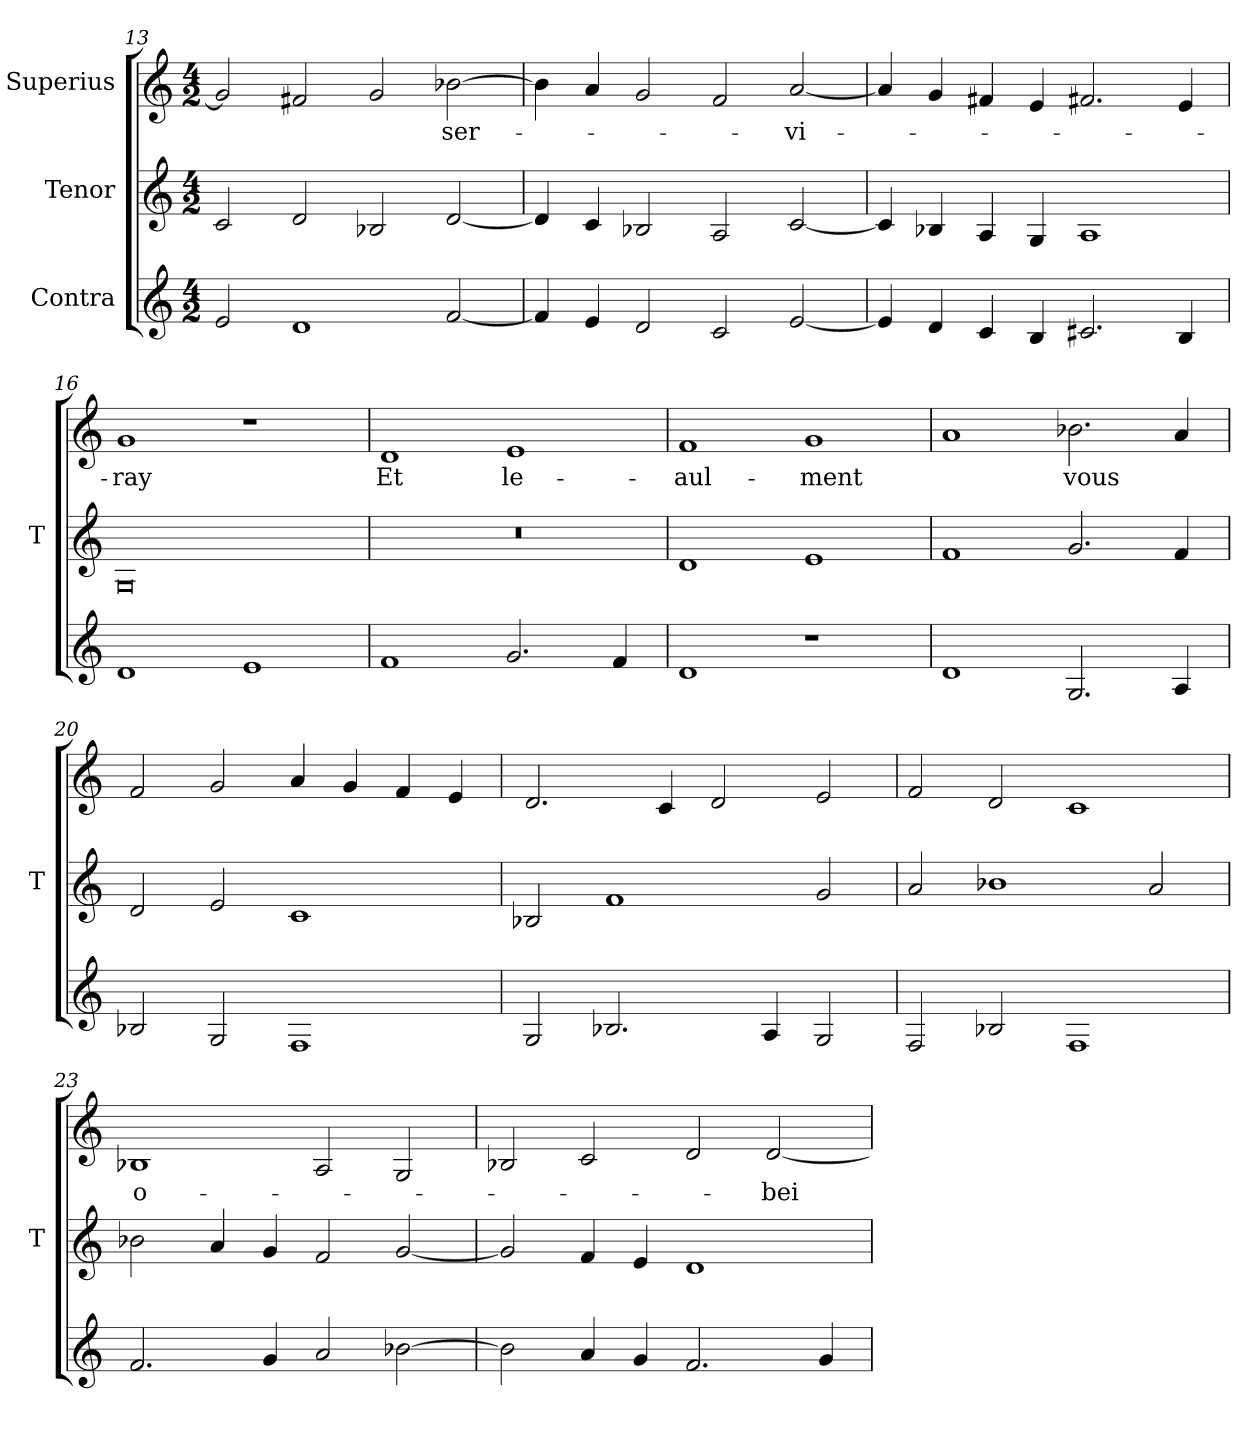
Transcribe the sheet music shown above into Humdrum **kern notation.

**kern	**kern	**kern	**text
*part3	*part2	*part1	*part1
*staff3	*staff2	*staff1	*staff1
*I"Contra	*I"Tenor	*I"Superius	*
*	*I'T	*	*
*clefG2	*clefG2	*clefG2	*
*M4/2	*M4/2	*M4/2	*
=13	=13	=13	=13
2e	2c	2g]	.
1d	2d	2f#X	.
.	2B-X	2g	.
[2f	[2d	[2b-X	ser-
=14	=14	=14	=14
4f]	4d]	4b-]	.
4e	4c	4a	.
2d	2B-X	2g	.
2c	2A	2f	.
[2e	[2c	[2a	-vi-
=15	=15	=15	=15
4e]	4c]	4a]	.
4d	4B-X	4g	.
4c	4A	4f#X	.
4B	4G	4e	.
2.c#X	1A	2.f#X	.
4B	.	4e	.
=16	=16	=16	=16
1d	0G	1g	-ray
1e	.	1r	.
=17	=17	=17	=17
1f	0r	1d	-Et
2.g	.	1e	le-
4f	.	.	.
=18	=18	=18	=18
1d	1d	1f	-aul-
1r	1e	1g	-ment
=19	=19	=19	=19
1d	1f	1a	.
2.G	2.g	2.b-X	-vous
4A	4f	4a	.
=20	=20	=20	=20
2B-X	2d	2f	.
2G	2e	2g	.
1F	1c	4a	.
.	.	4g	.
.	.	4f	.
.	.	4e	.
=21	=21	=21	=21
2G	2B-X	2.d	.
2.B-X	1f	.	.
.	.	4c	.
.	.	2d	.
4A	.	.	.
2G	2g	2e	.
=22	=22	=22	=22
2F	2a	2f	.
2B-X	1b-X	2d	.
1F	.	1c	.
.	2a	.	.
=23	=23	=23	=23
2.f	2b-X	1B-X	o-
.	4a	.	.
4g	4g	.	.
2a	2f	2A	.
[2b-X	[2g	2G	.
=24	=24	=24	=24
2b-]	2g]	2B-X	.
4a	4f	2c	.
4g	4e	.	.
2.f	1d	2d	.
.	.	[2d	-bei-
4g	.	.	.
=	=	=	=
*-	*-	*-	*-
